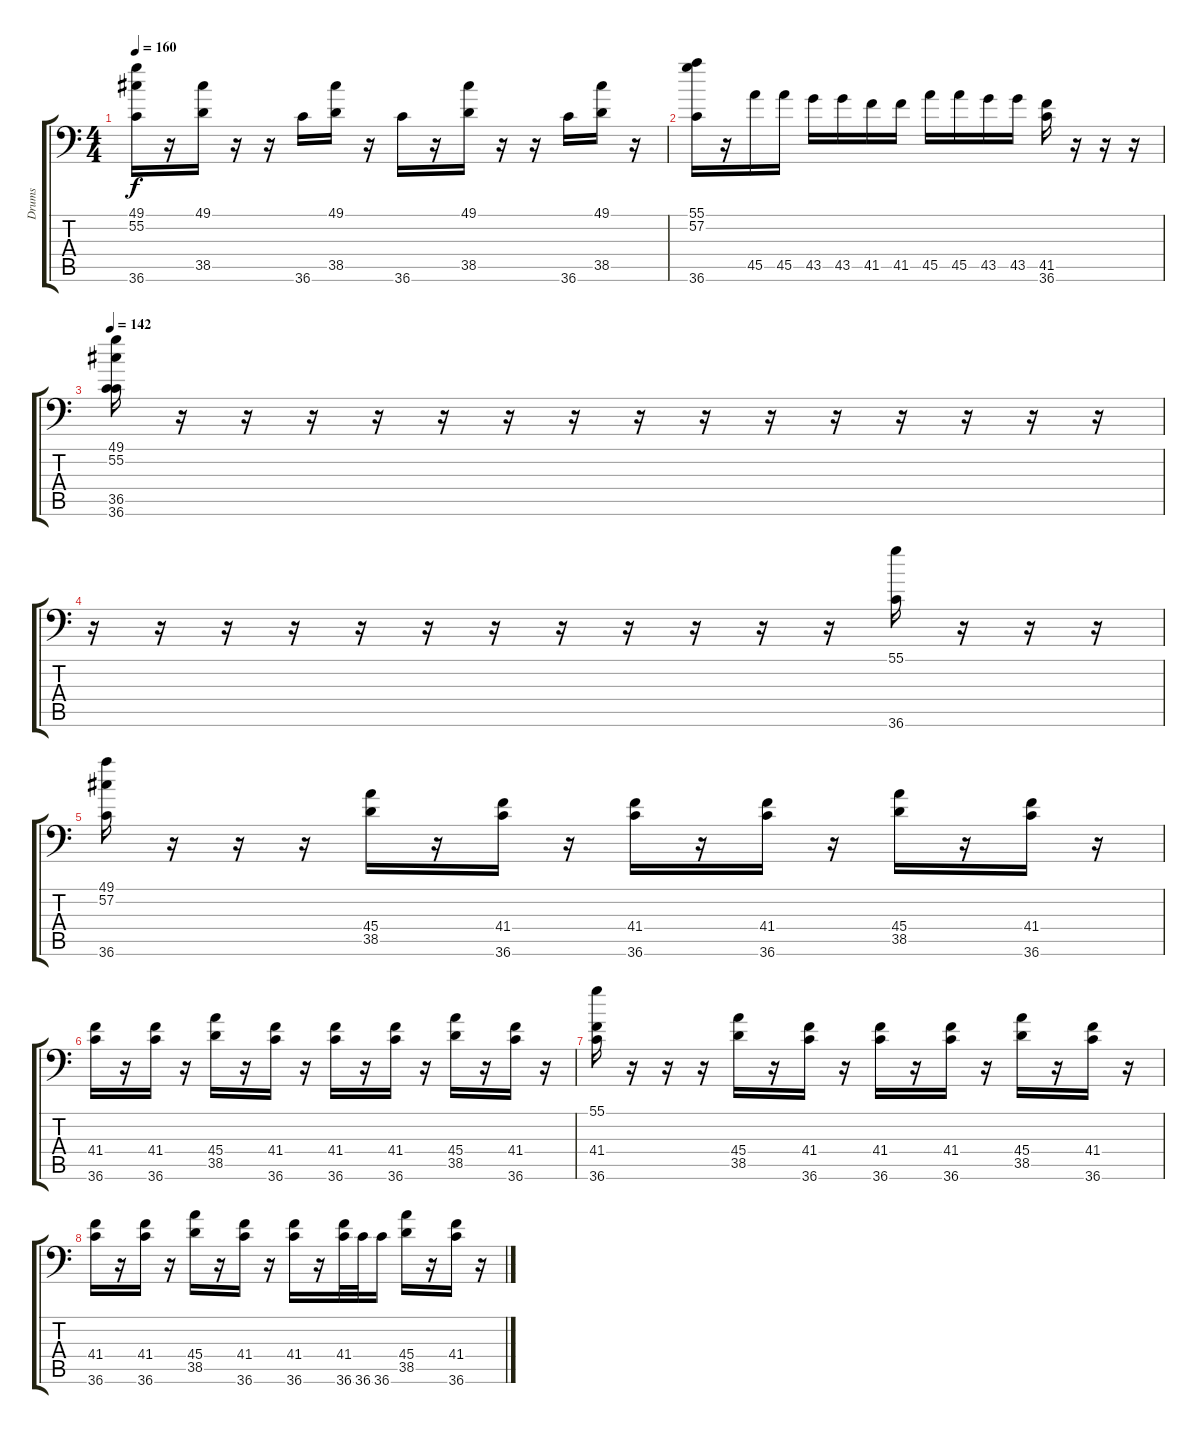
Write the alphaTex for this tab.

\track ("Drums" "Drums") {instrument acousticgrandpiano}
\staff {score tabs}
\tuning (C-1 C-1 C-1 C-1 C-1 C-1) {hide}
\ts (4 4)
\tempo 160
\clef f4
\ks c
(49.1 55.2 36.6).16{dy f} r.16 (49.1 38.5).16 r.16 r.16 36.6.16 (49.1 38.5).16 r.16 36.6.16 r.16 (49.1 38.5).16 r.16 r.16 36.6.16 (49.1 38.5).16 r.16 |
(55.1 57.2 36.6).16 r.16 45.5.16 45.5.16 43.5.16 43.5.16 41.5.16 41.5.16 45.5.16 45.5.16 43.5.16 43.5.16 (41.5 36.6).16 r.16 r.16 r.16 |
\tempo 142
(49.1 55.2 36.5 36.6).16 r.16 r.16 r.16 r.16 r.16 r.16 r.16 r.16 r.16 r.16 r.16 r.16 r.16 r.16 r.16 |
r.16 r.16 r.16 r.16 r.16 r.16 r.16 r.16 r.16 r.16 r.16 r.16 (55.1 36.6).16 r.16 r.16 r.16 |
(49.1 57.2 36.6).16 r.16 r.16 r.16 (45.4 38.5).16 r.16 (41.4 36.6).16 r.16 (41.4 36.6).16 r.16 (41.4 36.6).16 r.16 (45.4 38.5).16 r.16 (41.4 36.6).16 r.16 |
(41.4 36.6).16 r.16 (41.4 36.6).16 r.16 (45.4 38.5).16 r.16 (41.4 36.6).16 r.16 (41.4 36.6).16 r.16 (41.4 36.6).16 r.16 (45.4 38.5).16 r.16 (41.4 36.6).16 r.16 |
(55.1 41.4 36.6).16 r.16 r.16 r.16 (45.4 38.5).16 r.16 (41.4 36.6).16 r.16 (41.4 36.6).16 r.16 (41.4 36.6).16 r.16 (45.4 38.5).16 r.16 (41.4 36.6).16 r.16 |
(41.4 36.6).16 r.16 (41.4 36.6).16 r.16 (45.4 38.5).16 r.16 (41.4 36.6).16 r.16 (41.4 36.6).16 r.16 (41.4 36.6).32 36.6.32 36.6.16 (45.4 38.5).16 r.16 (41.4 36.6).16 r.16
